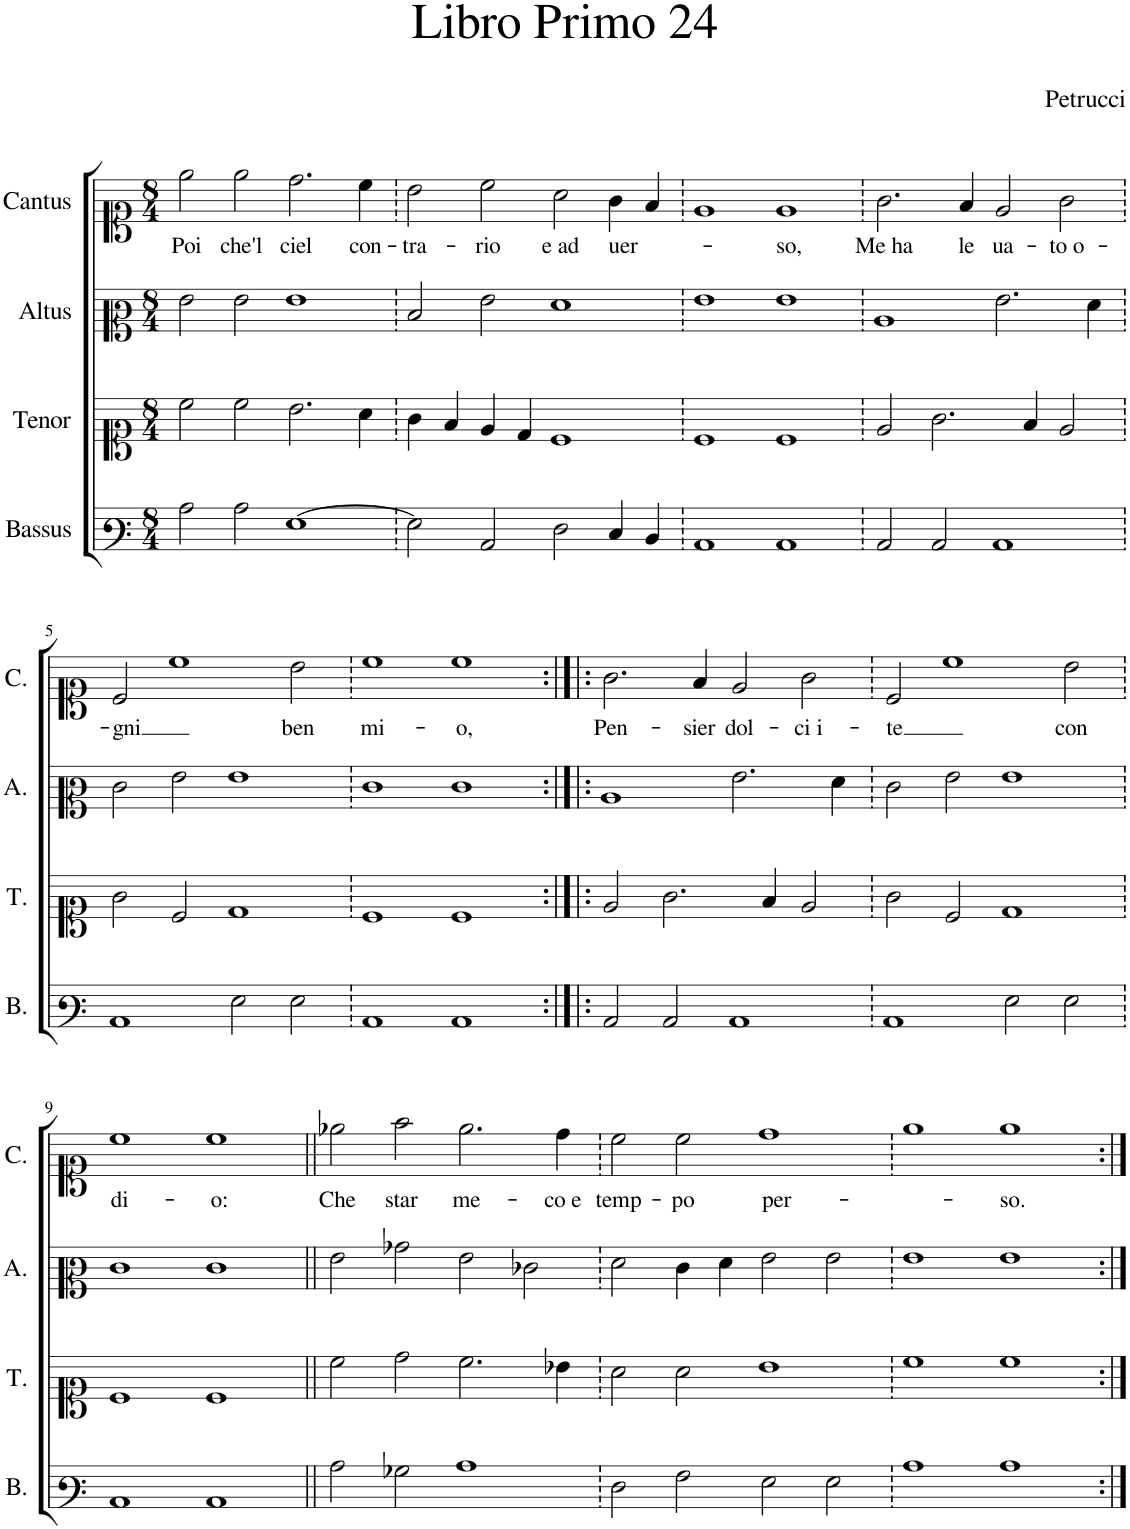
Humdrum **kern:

**kern	**kern	**kern	**kern	**text
*part4	*part3	*part2	*part1	*part1
*staff4	*staff3	*staff2	*staff1	*staff1
*I"Bassus	*I"Tenor	*I"Altus	*I"Cantus	*
*I'B.	*I'T.	*I'A.	*I'C.	*
*clefF3	*clefC1	*clefC2	*clefC1	*
*k[]	*k[]	*k[]	*k[]	*
*M8/4	*M8/4	*M8/4	*M8/4	*
=1	=1	=1	=1	=1
!	!	!	!	!LO:LY:b
2c\	2cc\	2g\	2ee\	Poi
!	!	!	!	!LO:LY:b
2c\	2cc\	2g\	2ee\	che'l
!	!	!	!	!LO:LY:b
[1G	2.b\	1g	2.dd\	ciel
!	!	!	!	!LO:LY:b
.	4a\	.	4cc\	con-
=2	=2	=2	=2	=2
!	!	!	!	!LO:LY:b
2G\]	4g\	2d/	2b\	-tra-
.	4f/	.	.	.
!	!	!	!	!LO:LY:b
2C/	4e/	2g\	2cc\	-rio
.	4d/	.	.	.
!	!	!	!	!LO:LY:b
2F\	1c	1f	2a\	e ad
!	!	!	!	!LO:LY:b
4E/	.	.	4g\	uer-
4D/	.	.	4f/	.
=3	=3	=3	=3	=3
1C	1c	1g	1e	.
!	!	!	!	!LO:LY:b
1C	1c	1g	1e	-so,
=4	=4	=4	=4	=4
!	!	!	!	!LO:LY:b
2C/	2e/	1c	2.g\	Me ha
2C/	2.g\	.	.	.
!	!	!	!	!LO:LY:b
.	.	.	4f/	le
!	!	!	!	!LO:LY:b
1C	.	2.g\	2e/	ua-
.	4f/	.	.	.
!	!	!	!	!LO:LY:b
.	2e/	.	2g\	-to o-
.	.	4f\	.	.
!!LO:LB:g=z
=5	=5	=5	=5	=5
!	!	!	!	!LO:LY:b
1C	2g\	2e\	2c/	-gni
.	2c/	2g\	1cc	.
2G\	1d	1g	.	.
!	!	!	!	!LO:LY:b
2G\	.	.	2b\	ben
=6	=6	=6	=6	=6
!	!	!	!	!LO:LY:b
1C	1c	1e	1cc	mi-
!	!	!	!	!LO:LY:b
1C	1c	1e	1cc	-o,
=7:|!|:	=7:|!|:	=7:|!|:	=7:|!|:	=7:|!|:
!	!	!	!	!LO:LY:b
2C/	2e/	1c	2.g\	Pen-
2C/	2.g\	.	.	.
!	!	!	!	!LO:LY:b
.	.	.	4f/	-sier
!	!	!	!	!LO:LY:b
1C	.	2.g\	2e/	dol-
.	4f/	.	.	.
!	!	!	!	!LO:LY:b
.	2e/	.	2g\	-ci i-
.	.	4f\	.	.
=8	=8	=8	=8	=8
!	!	!	!	!LO:LY:b
1C	2g\	2e\	2c/	-te
.	2c/	2g\	1cc	.
2G\	1d	1g	.	.
!	!	!	!	!LO:LY:b
2G\	.	.	2b\	con
!!LO:LB:g=z
=9	=9	=9	=9	=9
!	!	!	!	!LO:LY:b
1C	1c	1e	1cc	di-
!	!	!	!	!LO:LY:b
1C	1c	1e	1cc	-o:
=10||	=10||	=10||	=10||	=10||
!	!	!	!	!LO:LY:b
2c\	2cc\	2g\	2ee-X\	Che
!	!	!	!	!LO:LY:b
2B-X\	2dd\	2b-X\	2ff\	star
!	!	!	!	!LO:LY:b
1c	2.cc\	2g\	2.ee-\	me-
.	.	2e-X\	.	.
!	!	!	!	!LO:LY:b
.	4b-X\	.	4dd\	-co e
=11	=11	=11	=11	=11
!	!	!	!	!LO:LY:b
2F\	2a\	2f\	2cc\	temp-
!	!	!	!	!LO:LY:b
2A\	2a\	4e\	2cc\	-po
.	.	4f\	.	.
!	!	!	!	!LO:LY:b
2G\	1b	2g\	1dd	per-
2G\	.	2g\	.	.
=12	=12	=12	=12	=12
1c	1cc	1g	1ee	.
!	!	!	!	!LO:LY:b
1c	1cc	1g	1ee	-so.
=:|!	=:|!	=:|!	=:|!	=:|!
*-	*-	*-	*-	*-
